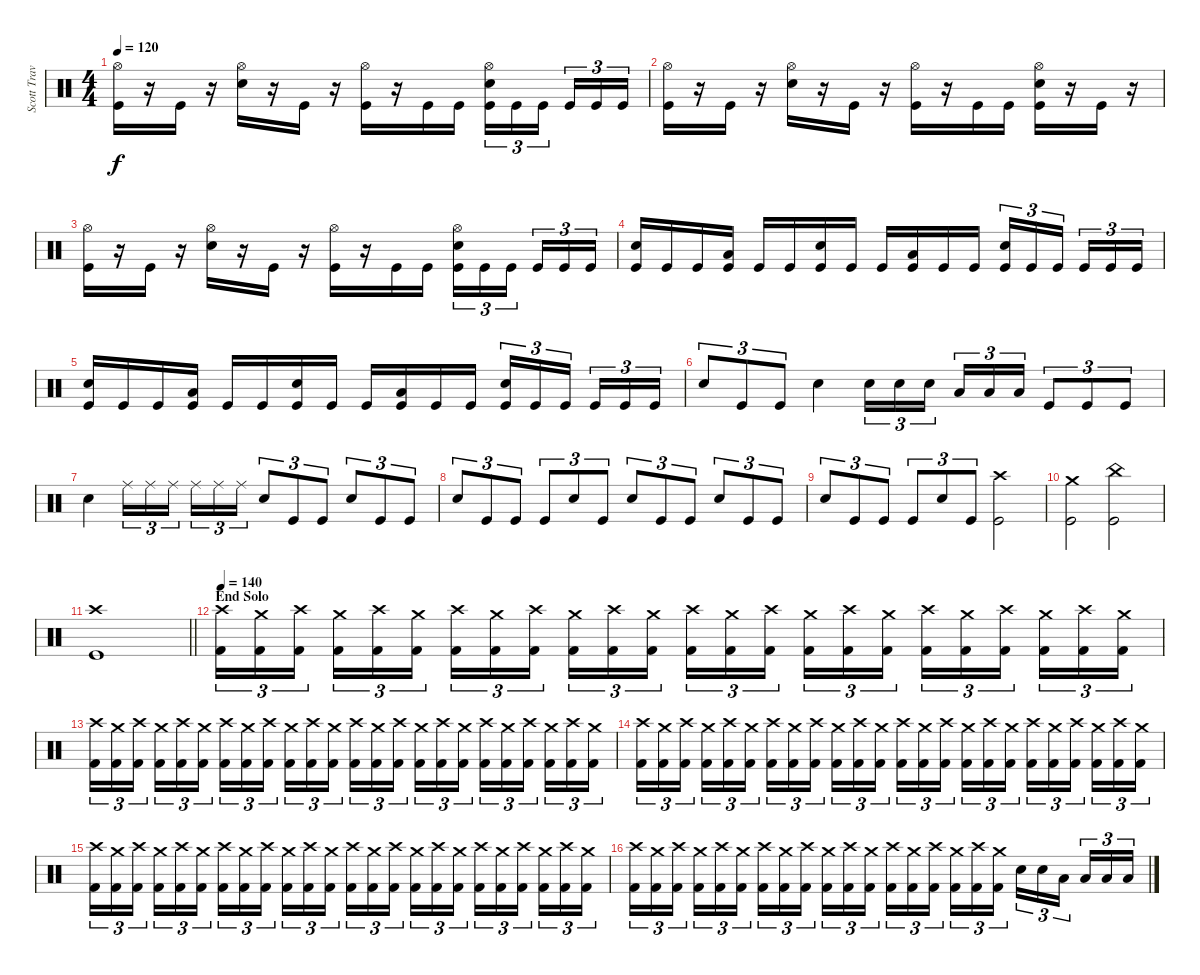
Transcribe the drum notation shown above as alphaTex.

\track ("Scott Travis (Drums)" "Scott Trav") {instrument percussion}
\staff {score}
\articulation defaults
\ts (4 4)
\tempo 120
\clef neutral
\ks c
("Hi-Hat (open)" "Kick (hit)").16{dy f} r.16 "Kick (hit)".16 r.16 ("Hi-Hat (open)" "Snare (hit) 2").16 r.16 "Kick (hit)".16 r.16 ("Hi-Hat (open)" "Kick (hit)").16 r.16 "Kick (hit)".16 "Kick (hit)".16 ("Hi-Hat (open)" "Snare (hit) 2" "Kick (hit)").16{tu (3 2)} "Kick (hit)".16{tu (3 2)} "Kick (hit)".16{tu (3 2) beam splitsecondary} "Kick (hit)".16{tu (3 2)} "Kick (hit)".16{tu (3 2)} "Kick (hit)".16{tu (3 2)} |
("Hi-Hat (open)" "Kick (hit)").16 r.16 "Kick (hit)".16 r.16 ("Hi-Hat (open)" "Snare (hit) 2").16 r.16 "Kick (hit)".16 r.16 ("Hi-Hat (open)" "Kick (hit)").16 r.16 "Kick (hit)".16 "Kick (hit)".16 ("Hi-Hat (open)" "Snare (hit) 2" "Kick (hit)").16 r.16 "Kick (hit)".16 r.16 |
("Hi-Hat (open)" "Kick (hit)").16 r.16 "Kick (hit)".16 r.16 ("Hi-Hat (open)" "Snare (hit) 2").16 r.16 "Kick (hit)".16 r.16 ("Hi-Hat (open)" "Kick (hit)").16 r.16 "Kick (hit)".16 "Kick (hit)".16 ("Hi-Hat (open)" "Snare (hit) 2" "Kick (hit)").16{tu (3 2)} "Kick (hit)".16{tu (3 2)} "Kick (hit)".16{tu (3 2) beam splitsecondary} "Kick (hit)".16{tu (3 2)} "Kick (hit)".16{tu (3 2)} "Kick (hit)".16{tu (3 2)} |
("Snare (hit) 2" "Kick (hit)").16 "Kick (hit)".16 "Kick (hit)".16 ("Low Floor Tom (hit)" "Kick (hit)").16 "Kick (hit)".16 "Kick (hit)".16 ("Snare (hit) 2" "Kick (hit)").16 "Kick (hit)".16 "Kick (hit)".16 ("Low Floor Tom (hit)" "Kick (hit)").16 "Kick (hit)".16 "Kick (hit)".16 ("Snare (hit) 2" "Kick (hit)").16{tu (3 2)} "Kick (hit)".16{tu (3 2)} "Kick (hit)".16{tu (3 2) beam splitsecondary} "Kick (hit)".16{tu (3 2)} "Kick (hit)".16{tu (3 2)} "Kick (hit)".16{tu (3 2)} |
("Snare (hit) 2" "Kick (hit)").16 "Kick (hit)".16 "Kick (hit)".16 ("Low Floor Tom (hit)" "Kick (hit)").16 "Kick (hit)".16 "Kick (hit)".16 ("Snare (hit) 2" "Kick (hit)").16 "Kick (hit)".16 "Kick (hit)".16 ("Low Floor Tom (hit)" "Kick (hit)").16 "Kick (hit)".16 "Kick (hit)".16 ("Snare (hit) 2" "Kick (hit)").16{tu (3 2)} "Kick (hit)".16{tu (3 2)} "Kick (hit)".16{tu (3 2) beam splitsecondary} "Kick (hit)".16{tu (3 2)} "Kick (hit)".16{tu (3 2)} "Kick (hit)".16{tu (3 2)} |
"Snare (hit) 2".8{tu (3 2)} "Kick (hit)".8{tu (3 2)} "Kick (hit)".8{tu (3 2)} "Snare (hit) 2".4 "Snare (hit) 2".16{tu (3 2)} "Snare (hit) 2".16{tu (3 2)} "Snare (hit) 2".16{tu (3 2) beam splitsecondary} "Low Floor Tom (hit)".16{tu (3 2)} "Low Floor Tom (hit)".16{tu (3 2)} "Low Tom (hit)".16{tu (3 2)} "Kick (hit)".8{tu (3 2)} "Kick (hit)".8{tu (3 2)} "Kick (hit)".8{tu (3 2)} |
"Snare (hit) 2".4 "Ride (middle)".16{tu (3 2)} "Ride (middle)".16{tu (3 2)} "Ride (middle)".16{tu (3 2) beam splitsecondary} "Ride (middle)".16{tu (3 2)} "Ride (middle)".16{tu (3 2)} "Ride (middle)".16{tu (3 2)} "Snare (hit) 2".8{tu (3 2)} "Kick (hit)".8{tu (3 2)} "Kick (hit)".8{tu (3 2)} "Snare (hit) 2".8{tu (3 2)} "Kick (hit)".8{tu (3 2)} "Kick (hit)".8{tu (3 2)} |
"Snare (hit) 2".8{tu (3 2)} "Kick (hit)".8{tu (3 2)} "Kick (hit)".8{tu (3 2)} "Kick (hit)".8{tu (3 2)} "Snare (hit) 2".8{tu (3 2)} "Kick (hit)".8{tu (3 2)} "Snare (hit) 2".8{tu (3 2)} "Kick (hit)".8{tu (3 2)} "Kick (hit)".8{tu (3 2)} "Snare (hit) 2".8{tu (3 2)} "Kick (hit)".8{tu (3 2)} "Kick (hit)".8{tu (3 2)} |
"Snare (hit) 2".8{tu (3 2)} "Kick (hit)".8{tu (3 2)} "Kick (hit)".8{tu (3 2)} "Kick (hit)".8{tu (3 2)} "Snare (hit) 2".8{tu (3 2)} "Kick (hit)".8{tu (3 2)} ("Crash high (hit)" "Kick (hit)").2 |
("Crash medium (hit)" "Kick (hit)").2 ("China (hit)" "Kick (hit)").2 |
\barLineRight lightlight
("Crash high (hit)" "Kick (hit)").1 |
\section ("" "End Solo")
\tempo 140
("Crash high (hit)" "Kick (hit) 2").16{tu (3 2)} ("Crash medium (hit)" "Kick (hit) 2").16{tu (3 2)} ("Crash high (hit)" "Kick (hit) 2").16{tu (3 2) beam splitsecondary} ("Crash medium (hit)" "Kick (hit) 2").16{tu (3 2)} ("Crash high (hit)" "Kick (hit) 2").16{tu (3 2)} ("Crash medium (hit)" "Kick (hit) 2").16{tu (3 2)} ("Crash high (hit)" "Kick (hit) 2").16{tu (3 2)} ("Crash medium (hit)" "Kick (hit) 2").16{tu (3 2)} ("Crash high (hit)" "Kick (hit) 2").16{tu (3 2) beam splitsecondary} ("Crash medium (hit)" "Kick (hit) 2").16{tu (3 2)} ("Crash high (hit)" "Kick (hit) 2").16{tu (3 2)} ("Crash medium (hit)" "Kick (hit) 2").16{tu (3 2)} ("Crash high (hit)" "Kick (hit) 2").16{tu (3 2)} ("Crash medium (hit)" "Kick (hit) 2").16{tu (3 2)} ("Crash high (hit)" "Kick (hit) 2").16{tu (3 2) beam splitsecondary} ("Crash medium (hit)" "Kick (hit) 2").16{tu (3 2)} ("Crash high (hit)" "Kick (hit) 2").16{tu (3 2)} ("Crash medium (hit)" "Kick (hit) 2").16{tu (3 2)} ("Crash high (hit)" "Kick (hit) 2").16{tu (3 2)} ("Crash medium (hit)" "Kick (hit) 2").16{tu (3 2)} ("Crash high (hit)" "Kick (hit) 2").16{tu (3 2) beam splitsecondary} ("Crash medium (hit)" "Kick (hit) 2").16{tu (3 2)} ("Crash high (hit)" "Kick (hit) 2").16{tu (3 2)} ("Crash medium (hit)" "Kick (hit) 2").16{tu (3 2)} |
("Crash high (hit)" "Kick (hit) 2").16{tu (3 2)} ("Crash medium (hit)" "Kick (hit) 2").16{tu (3 2)} ("Crash high (hit)" "Kick (hit) 2").16{tu (3 2) beam splitsecondary} ("Crash medium (hit)" "Kick (hit) 2").16{tu (3 2)} ("Crash high (hit)" "Kick (hit) 2").16{tu (3 2)} ("Crash medium (hit)" "Kick (hit) 2").16{tu (3 2)} ("Crash high (hit)" "Kick (hit) 2").16{tu (3 2)} ("Crash medium (hit)" "Kick (hit) 2").16{tu (3 2)} ("Crash high (hit)" "Kick (hit) 2").16{tu (3 2) beam splitsecondary} ("Crash medium (hit)" "Kick (hit) 2").16{tu (3 2)} ("Crash high (hit)" "Kick (hit) 2").16{tu (3 2)} ("Crash medium (hit)" "Kick (hit) 2").16{tu (3 2)} ("Crash high (hit)" "Kick (hit) 2").16{tu (3 2)} ("Crash medium (hit)" "Kick (hit) 2").16{tu (3 2)} ("Crash high (hit)" "Kick (hit) 2").16{tu (3 2) beam splitsecondary} ("Crash medium (hit)" "Kick (hit) 2").16{tu (3 2)} ("Crash high (hit)" "Kick (hit) 2").16{tu (3 2)} ("Crash medium (hit)" "Kick (hit) 2").16{tu (3 2)} ("Crash high (hit)" "Kick (hit) 2").16{tu (3 2)} ("Crash medium (hit)" "Kick (hit) 2").16{tu (3 2)} ("Crash high (hit)" "Kick (hit) 2").16{tu (3 2) beam splitsecondary} ("Crash medium (hit)" "Kick (hit) 2").16{tu (3 2)} ("Crash high (hit)" "Kick (hit) 2").16{tu (3 2)} ("Crash medium (hit)" "Kick (hit) 2").16{tu (3 2)} |
("Crash high (hit)" "Kick (hit) 2").16{tu (3 2)} ("Crash medium (hit)" "Kick (hit) 2").16{tu (3 2)} ("Crash high (hit)" "Kick (hit) 2").16{tu (3 2) beam splitsecondary} ("Crash medium (hit)" "Kick (hit) 2").16{tu (3 2)} ("Crash high (hit)" "Kick (hit) 2").16{tu (3 2)} ("Crash medium (hit)" "Kick (hit) 2").16{tu (3 2)} ("Crash high (hit)" "Kick (hit) 2").16{tu (3 2)} ("Crash medium (hit)" "Kick (hit) 2").16{tu (3 2)} ("Crash high (hit)" "Kick (hit) 2").16{tu (3 2) beam splitsecondary} ("Crash medium (hit)" "Kick (hit) 2").16{tu (3 2)} ("Crash high (hit)" "Kick (hit) 2").16{tu (3 2)} ("Crash medium (hit)" "Kick (hit) 2").16{tu (3 2)} ("Crash high (hit)" "Kick (hit) 2").16{tu (3 2)} ("Crash medium (hit)" "Kick (hit) 2").16{tu (3 2)} ("Crash high (hit)" "Kick (hit) 2").16{tu (3 2) beam splitsecondary} ("Crash medium (hit)" "Kick (hit) 2").16{tu (3 2)} ("Crash high (hit)" "Kick (hit) 2").16{tu (3 2)} ("Crash medium (hit)" "Kick (hit) 2").16{tu (3 2)} ("Crash high (hit)" "Kick (hit) 2").16{tu (3 2)} ("Crash medium (hit)" "Kick (hit) 2").16{tu (3 2)} ("Crash high (hit)" "Kick (hit) 2").16{tu (3 2) beam splitsecondary} ("Crash medium (hit)" "Kick (hit) 2").16{tu (3 2)} ("Crash high (hit)" "Kick (hit) 2").16{tu (3 2)} ("Crash medium (hit)" "Kick (hit) 2").16{tu (3 2)} |
("Crash high (hit)" "Kick (hit) 2").16{tu (3 2)} ("Crash medium (hit)" "Kick (hit) 2").16{tu (3 2)} ("Crash high (hit)" "Kick (hit) 2").16{tu (3 2) beam splitsecondary} ("Crash medium (hit)" "Kick (hit) 2").16{tu (3 2)} ("Crash high (hit)" "Kick (hit) 2").16{tu (3 2)} ("Crash medium (hit)" "Kick (hit) 2").16{tu (3 2)} ("Crash high (hit)" "Kick (hit) 2").16{tu (3 2)} ("Crash medium (hit)" "Kick (hit) 2").16{tu (3 2)} ("Crash high (hit)" "Kick (hit) 2").16{tu (3 2) beam splitsecondary} ("Crash medium (hit)" "Kick (hit) 2").16{tu (3 2)} ("Crash high (hit)" "Kick (hit) 2").16{tu (3 2)} ("Crash medium (hit)" "Kick (hit) 2").16{tu (3 2)} ("Crash high (hit)" "Kick (hit) 2").16{tu (3 2)} ("Crash medium (hit)" "Kick (hit) 2").16{tu (3 2)} ("Crash high (hit)" "Kick (hit) 2").16{tu (3 2) beam splitsecondary} ("Crash medium (hit)" "Kick (hit) 2").16{tu (3 2)} ("Crash high (hit)" "Kick (hit) 2").16{tu (3 2)} ("Crash medium (hit)" "Kick (hit) 2").16{tu (3 2)} ("Crash high (hit)" "Kick (hit) 2").16{tu (3 2)} ("Crash medium (hit)" "Kick (hit) 2").16{tu (3 2)} ("Crash high (hit)" "Kick (hit) 2").16{tu (3 2) beam splitsecondary} ("Crash medium (hit)" "Kick (hit) 2").16{tu (3 2)} ("Crash high (hit)" "Kick (hit) 2").16{tu (3 2)} ("Crash medium (hit)" "Kick (hit) 2").16{tu (3 2)} |
("Crash high (hit)" "Kick (hit) 2").16{tu (3 2)} ("Crash medium (hit)" "Kick (hit) 2").16{tu (3 2)} ("Crash high (hit)" "Kick (hit) 2").16{tu (3 2) beam splitsecondary} ("Crash medium (hit)" "Kick (hit) 2").16{tu (3 2)} ("Crash high (hit)" "Kick (hit) 2").16{tu (3 2)} ("Crash medium (hit)" "Kick (hit) 2").16{tu (3 2)} ("Crash high (hit)" "Kick (hit) 2").16{tu (3 2)} ("Crash medium (hit)" "Kick (hit) 2").16{tu (3 2)} ("Crash high (hit)" "Kick (hit) 2").16{tu (3 2) beam splitsecondary} ("Crash medium (hit)" "Kick (hit) 2").16{tu (3 2)} ("Crash high (hit)" "Kick (hit) 2").16{tu (3 2)} ("Crash medium (hit)" "Kick (hit) 2").16{tu (3 2)} ("Crash high (hit)" "Kick (hit) 2").16{tu (3 2)} ("Crash medium (hit)" "Kick (hit) 2").16{tu (3 2)} ("Crash high (hit)" "Kick (hit) 2").16{tu (3 2) beam splitsecondary} ("Crash medium (hit)" "Kick (hit) 2").16{tu (3 2)} ("Crash high (hit)" "Kick (hit) 2").16{tu (3 2)} ("Crash medium (hit)" "Kick (hit) 2").16{tu (3 2)} "Snare (hit) 2".16{tu (3 2)} "Snare (hit) 2".16{tu (3 2)} "Low Tom (hit)".16{tu (3 2) beam splitsecondary} "Low Floor Tom (hit)".16{tu (3 2)} "Low Floor Tom (hit)".16{tu (3 2)} "Low Floor Tom (hit)".16{tu (3 2)}
